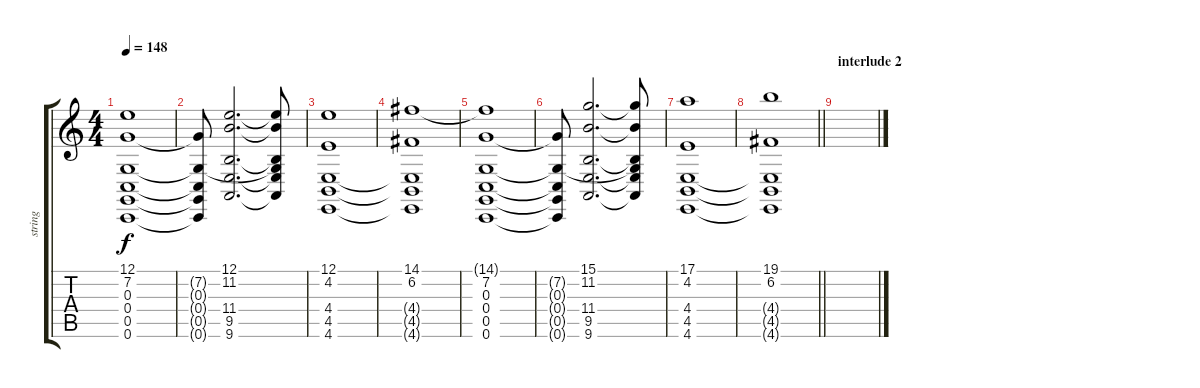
\track ("string" "string") {instrument stringensemble1}
\staff {score tabs}
\tuning (E4 C4 G3 C3 G2 C2) {hide}
\ts (4 4)
\tempo 148
\clef g2
\ks c
(12.1 7.2 0.3 0.4 0.5 0.6).1{dy f} |
(7.2{t} 0.3{t} 0.4{t} 0.5{t} 0.6{t}).8 (12.1 11.2 11.4 9.5 9.6).2{d} (12.1{t} 11.2{t} 0.3{t} 11.4{t} 9.5{t} 9.6{t}).8 |
(12.1 4.2 4.4 4.5 4.6).1 |
(14.1 6.2 4.4{t} 4.5{t} 4.6{t}).1 |
(14.1{t} 7.2 0.3 0.4 0.5 0.6).1 |
(7.2{t} 0.3{t} 0.4{t} 0.5{t} 0.6{t}).8 (15.1 11.2 11.4 9.5 9.6).2{d} (15.1{t} 11.2{t} 0.3{t} 11.4{t} 9.5{t} 9.6{t}).8 |
(17.1 4.2 4.4 4.5 4.6).1 |
\barLineRight lightlight
(19.1 6.2 4.4{t} 4.5{t} 4.6{t}).1 |
\section ("" "interlude 2")
